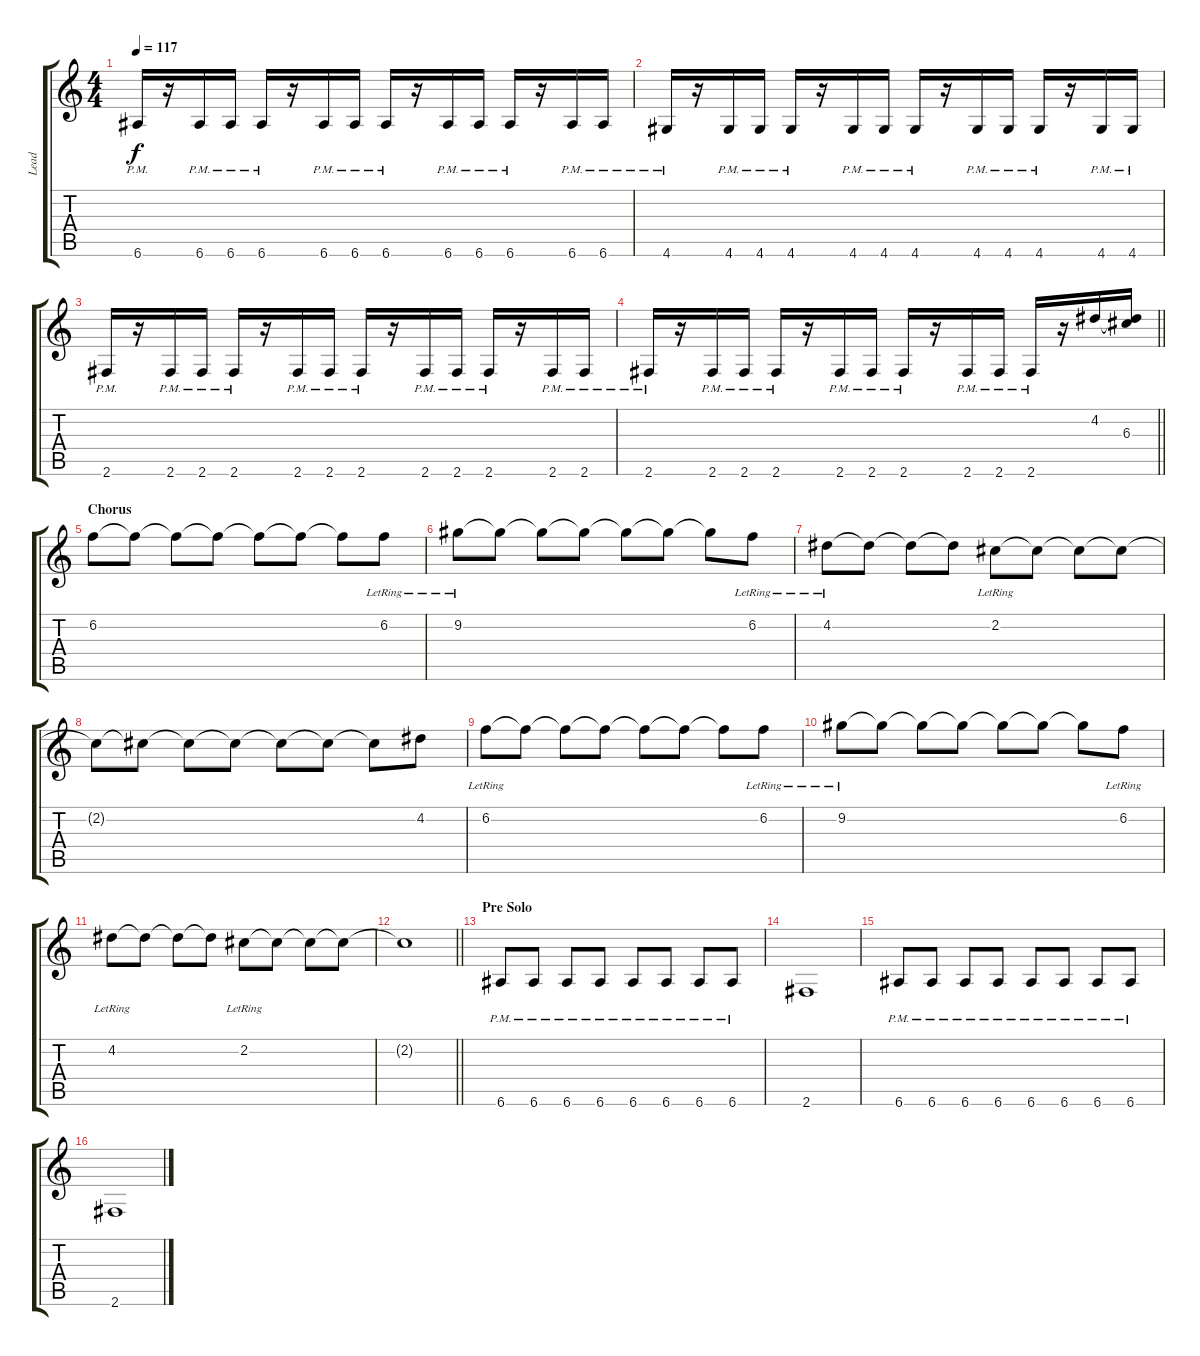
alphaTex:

\track ("Lead" "Lead") {instrument overdrivenguitar}
\staff {score tabs}
\tuning (E4 B3 G3 D3 A2 E2) {hide}
\ts (4 4)
\tempo 117
\clef g2
\ks c
6.6{pm}.16{dy f} r.16 6.6{pm}.16 6.6{pm}.16 6.6{pm}.16 r.16 6.6{pm}.16 6.6{pm}.16 6.6{pm}.16 r.16 6.6{pm}.16 6.6{pm}.16 6.6{pm}.16 r.16 6.6{pm}.16 6.6{pm}.16 |
4.6{pm}.16 r.16 4.6{pm}.16 4.6{pm}.16 4.6{pm}.16 r.16 4.6{pm}.16 4.6{pm}.16 4.6{pm}.16 r.16 4.6{pm}.16 4.6{pm}.16 4.6{pm}.16 r.16 4.6{pm}.16 4.6{pm}.16 |
2.6{pm}.16 r.16 2.6{pm}.16 2.6{pm}.16 2.6{pm}.16 r.16 2.6{pm}.16 2.6{pm}.16 2.6{pm}.16 r.16 2.6{pm}.16 2.6{pm}.16 2.6{pm}.16 r.16 2.6{pm}.16 2.6{pm}.16 |
\barLineRight lightlight
2.6{pm}.16 r.16 2.6{pm}.16 2.6{pm}.16 2.6{pm}.16 r.16 2.6{pm}.16 2.6{pm}.16 2.6{pm}.16 r.16 2.6{pm}.16 2.6{pm}.16 2.6{pm}.16 r.16 4.2.16 (4.2{t} 6.3).16 |
\section ("" "Chorus")
6.2.8 6.2{t}.8 6.2{t}.8 6.2{t}.8 6.2{t}.8 6.2{t}.8 6.2{t}.8 6.2{lr}.8 |
9.2{lr}.8 9.2{t}.8 9.2{t}.8 9.2{t}.8 9.2{t}.8 9.2{t}.8 9.2{t}.8 6.2{lr}.8 |
4.2{lr}.8 4.2{t}.8 4.2{t}.8 4.2{t}.8 2.2{lr}.8 2.2{t}.8 2.2{t}.8 2.2{t}.8 |
2.2{t}.8 2.2{t}.8 2.2{t}.8 2.2{t}.8 2.2{t}.8 2.2{t}.8 2.2{t}.8 4.2.8 |
6.2{lr}.8 6.2{t}.8 6.2{t}.8 6.2{t}.8 6.2{t}.8 6.2{t}.8 6.2{t}.8 6.2{lr}.8 |
9.2{lr}.8 9.2{t}.8 9.2{t}.8 9.2{t}.8 9.2{t}.8 9.2{t}.8 9.2{t}.8 6.2{lr}.8 |
4.2{lr}.8 4.2{t}.8 4.2{t}.8 4.2{t}.8 2.2{lr}.8 2.2{t}.8 2.2{t}.8 2.2{t}.8 |
\barLineRight lightlight
2.2{t}.1 |
\section ("" "Pre Solo")
6.6{pm}.8 6.6{pm}.8 6.6{pm}.8 6.6{pm}.8 6.6{pm}.8 6.6{pm}.8 6.6{pm}.8 6.6{pm}.8 |
2.6.1 |
6.6{pm}.8 6.6{pm}.8 6.6{pm}.8 6.6{pm}.8 6.6{pm}.8 6.6{pm}.8 6.6{pm}.8 6.6{pm}.8 |
2.6.1
